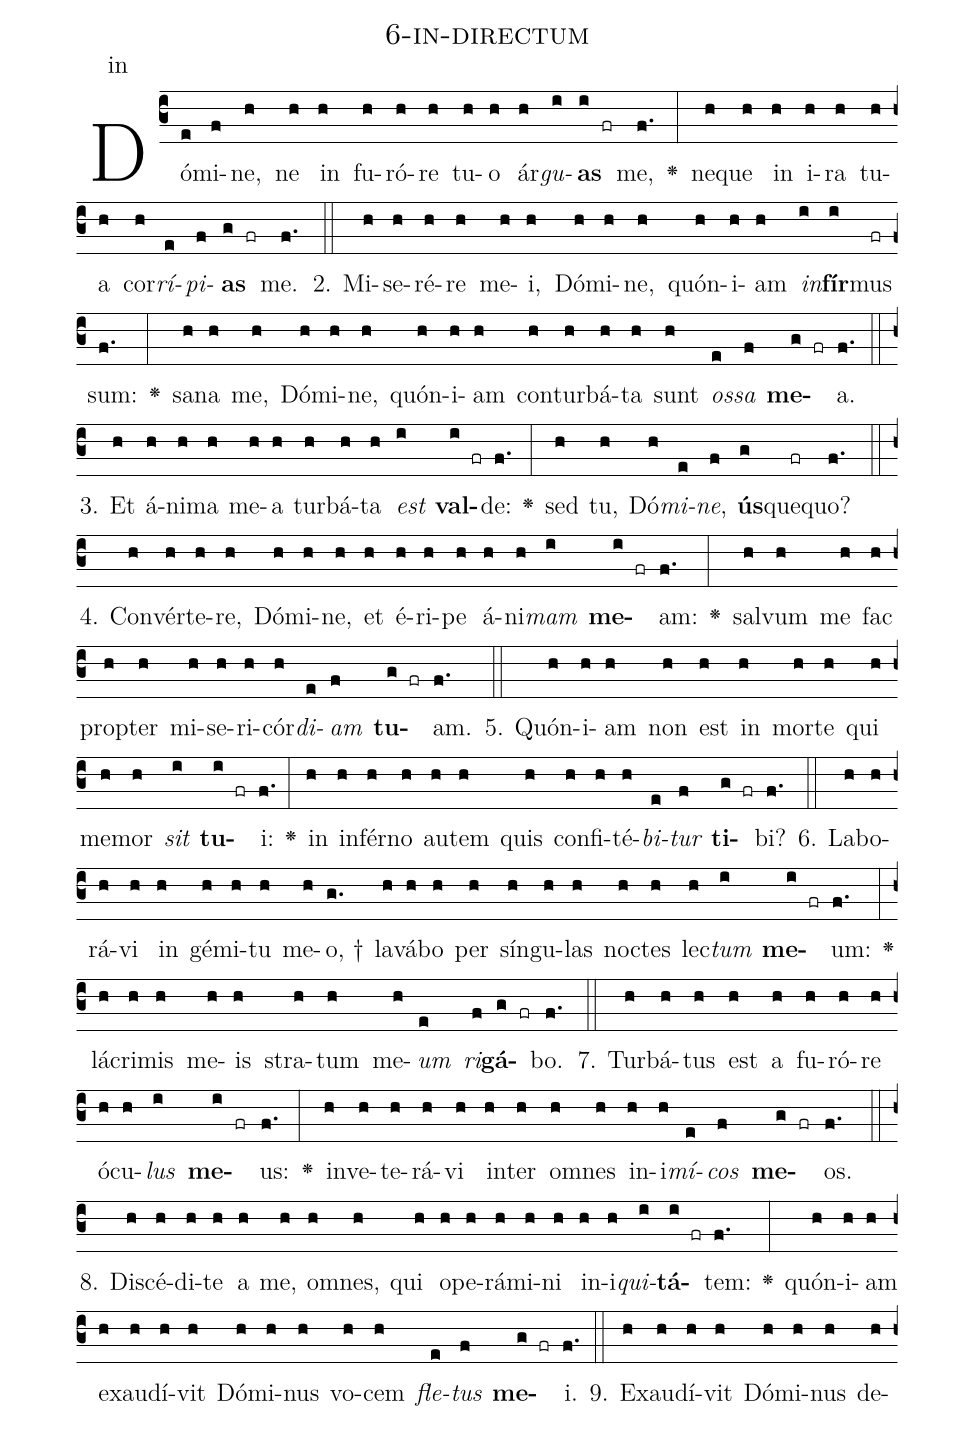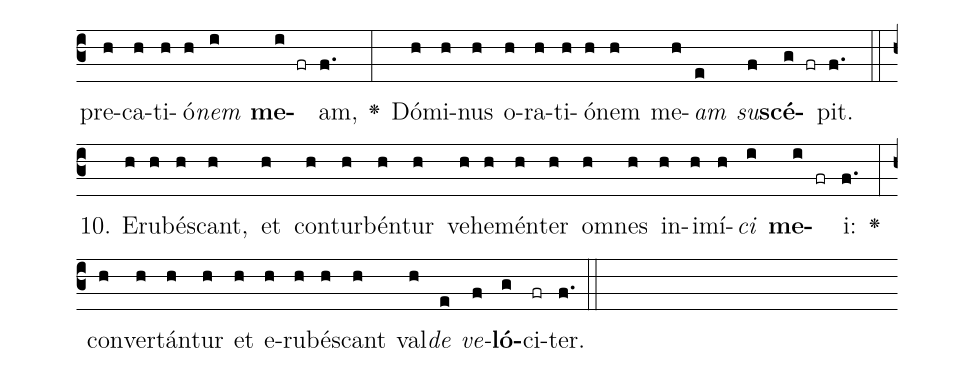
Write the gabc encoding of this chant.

name: 6-in-directum;
annotation: in;
%%
(c3)Dó(e)mi(f)ne,(h) ne(h) in(h) fu(h)ró(h)re(h) tu(h)o(h) ár(h)<i>gu</i>(i)<b>as</b>(i fr) me,(f.) <v>\greheightstar</v>(:) ne(h)que(h) in(h) i(h)ra(h) tu(h)a(h) cor(h)<i>rí</i>(e)<i>pi</i>(f)<b>as</b>(g fr) me.(f.) (::)
2. Mi(h)se(h)ré(h)re(h) me(h)i,(h) Dó(h)mi(h)ne,(h) quón(h)i(h)am(h) <i>in</i>(i)<b>fír</b>(i)mus(fr) sum:(f.) <v>\greheightstar</v>(:) sa(h)na(h) me,(h) Dó(h)mi(h)ne,(h) quón(h)i(h)am(h) con(h)tur(h)bá(h)ta(h) sunt(h) <i>os</i>(e)<i>sa</i>(f) <b>me</b>(g fr)a.(f.) (::)
3. Et(h) á(h)ni(h)ma(h) me(h)a(h) tur(h)bá(h)ta(h) <i>est</i>(i) <b>val</b>(i fr)de:(f.) <v>\greheightstar</v>(:) sed(h) tu,(h) Dó(h)<i>mi</i>(e)<i>ne</i>,(f) <b>ús</b>(g)que(fr)quo?(f.) (::)
4. Con(h)vér(h)te(h)re,(h) Dó(h)mi(h)ne,(h) et(h) é(h)ri(h)pe(h) á(h)ni(h)<i>mam</i>(i) <b>me</b>(i fr)am:(f.) <v>\greheightstar</v>(:) sal(h)vum(h) me(h) fac(h) prop(h)ter(h) mi(h)se(h)ri(h)cór(h)<i>di</i>(e)<i>am</i>(f) <b>tu</b>(g fr)am.(f.) (::)
5. Quón(h)i(h)am(h) non(h) est(h) in(h) mor(h)te(h) qui(h) me(h)mor(h) <i>sit</i>(i) <b>tu</b>(i fr)i:(f.) <v>\greheightstar</v>(:) in(h) in(h)fér(h)no(h) au(h)tem(h) quis(h) con(h)fi(h)té(h)<i>bi</i>(e)<i>tur</i>(f) <b>ti</b>(g fr)bi?(f.) (::)
6. La(h)bo(h)rá(h)vi(h) in(h) gé(h)mi(h)tu(h) me(h)o, †(g.) la(h)vá(h)bo(h) per(h) sín(h)gu(h)las(h) noc(h)tes(h) lec(h)<i>tum</i>(i) <b>me</b>(i fr)um:(f.) <v>\greheightstar</v>(:) lá(h)cri(h)mis(h) me(h)is(h) stra(h)tum(h) me(h)<i>um</i>(e) <i>ri</i>(f)<b>gá</b>(g fr)bo.(f.) (::)
7. Tur(h)bá(h)tus(h) est(h) a(h) fu(h)ró(h)re(h) ó(h)cu(h)<i>lus</i>(i) <b>me</b>(i fr)us:(f.) <v>\greheightstar</v>(:) in(h)ve(h)te(h)rá(h)vi(h) in(h)ter(h) om(h)nes(h) in(h)i(h)<i>mí</i>(e)<i>cos</i>(f) <b>me</b>(g fr)os.(f.) (::)
8. Di(h)scé(h)di(h)te(h) a(h) me,(h) om(h)nes,(h) qui(h) o(h)pe(h)rá(h)mi(h)ni(h) in(h)i(h)<i>qui</i>(i)<b>tá</b>(i fr)tem:(f.) <v>\greheightstar</v>(:) quón(h)i(h)am(h) ex(h)au(h)dí(h)vit(h) Dó(h)mi(h)nus(h) vo(h)cem(h) <i>fle</i>(e)<i>tus</i>(f) <b>me</b>(g fr)i.(f.) (::)
9. Ex(h)au(h)dí(h)vit(h) Dó(h)mi(h)nus(h) de(h)pre(h)ca(h)ti(h)ó(h)<i>nem</i>(i) <b>me</b>(i fr)am,(f.) <v>\greheightstar</v>(:) Dó(h)mi(h)nus(h) o(h)ra(h)ti(h)ó(h)nem(h) me(h)<i>am</i>(e) <i>su</i>(f)<b>scé</b>(g fr)pit.(f.) (::)
10. E(h)ru(h)bés(h)cant,(h) et(h) con(h)tur(h)bén(h)tur(h) ve(h)he(h)mén(h)ter(h) om(h)nes(h) in(h)i(h)mí(h)<i>ci</i>(i) <b>me</b>(i fr)i:(f.) <v>\greheightstar</v>(:) con(h)ver(h)tán(h)tur(h) et(h) e(h)ru(h)bés(h)cant(h) val(h)<i>de</i>(e) <i>ve</i>(f)<b>ló</b>(g)ci(fr)ter.(f.) (::)
